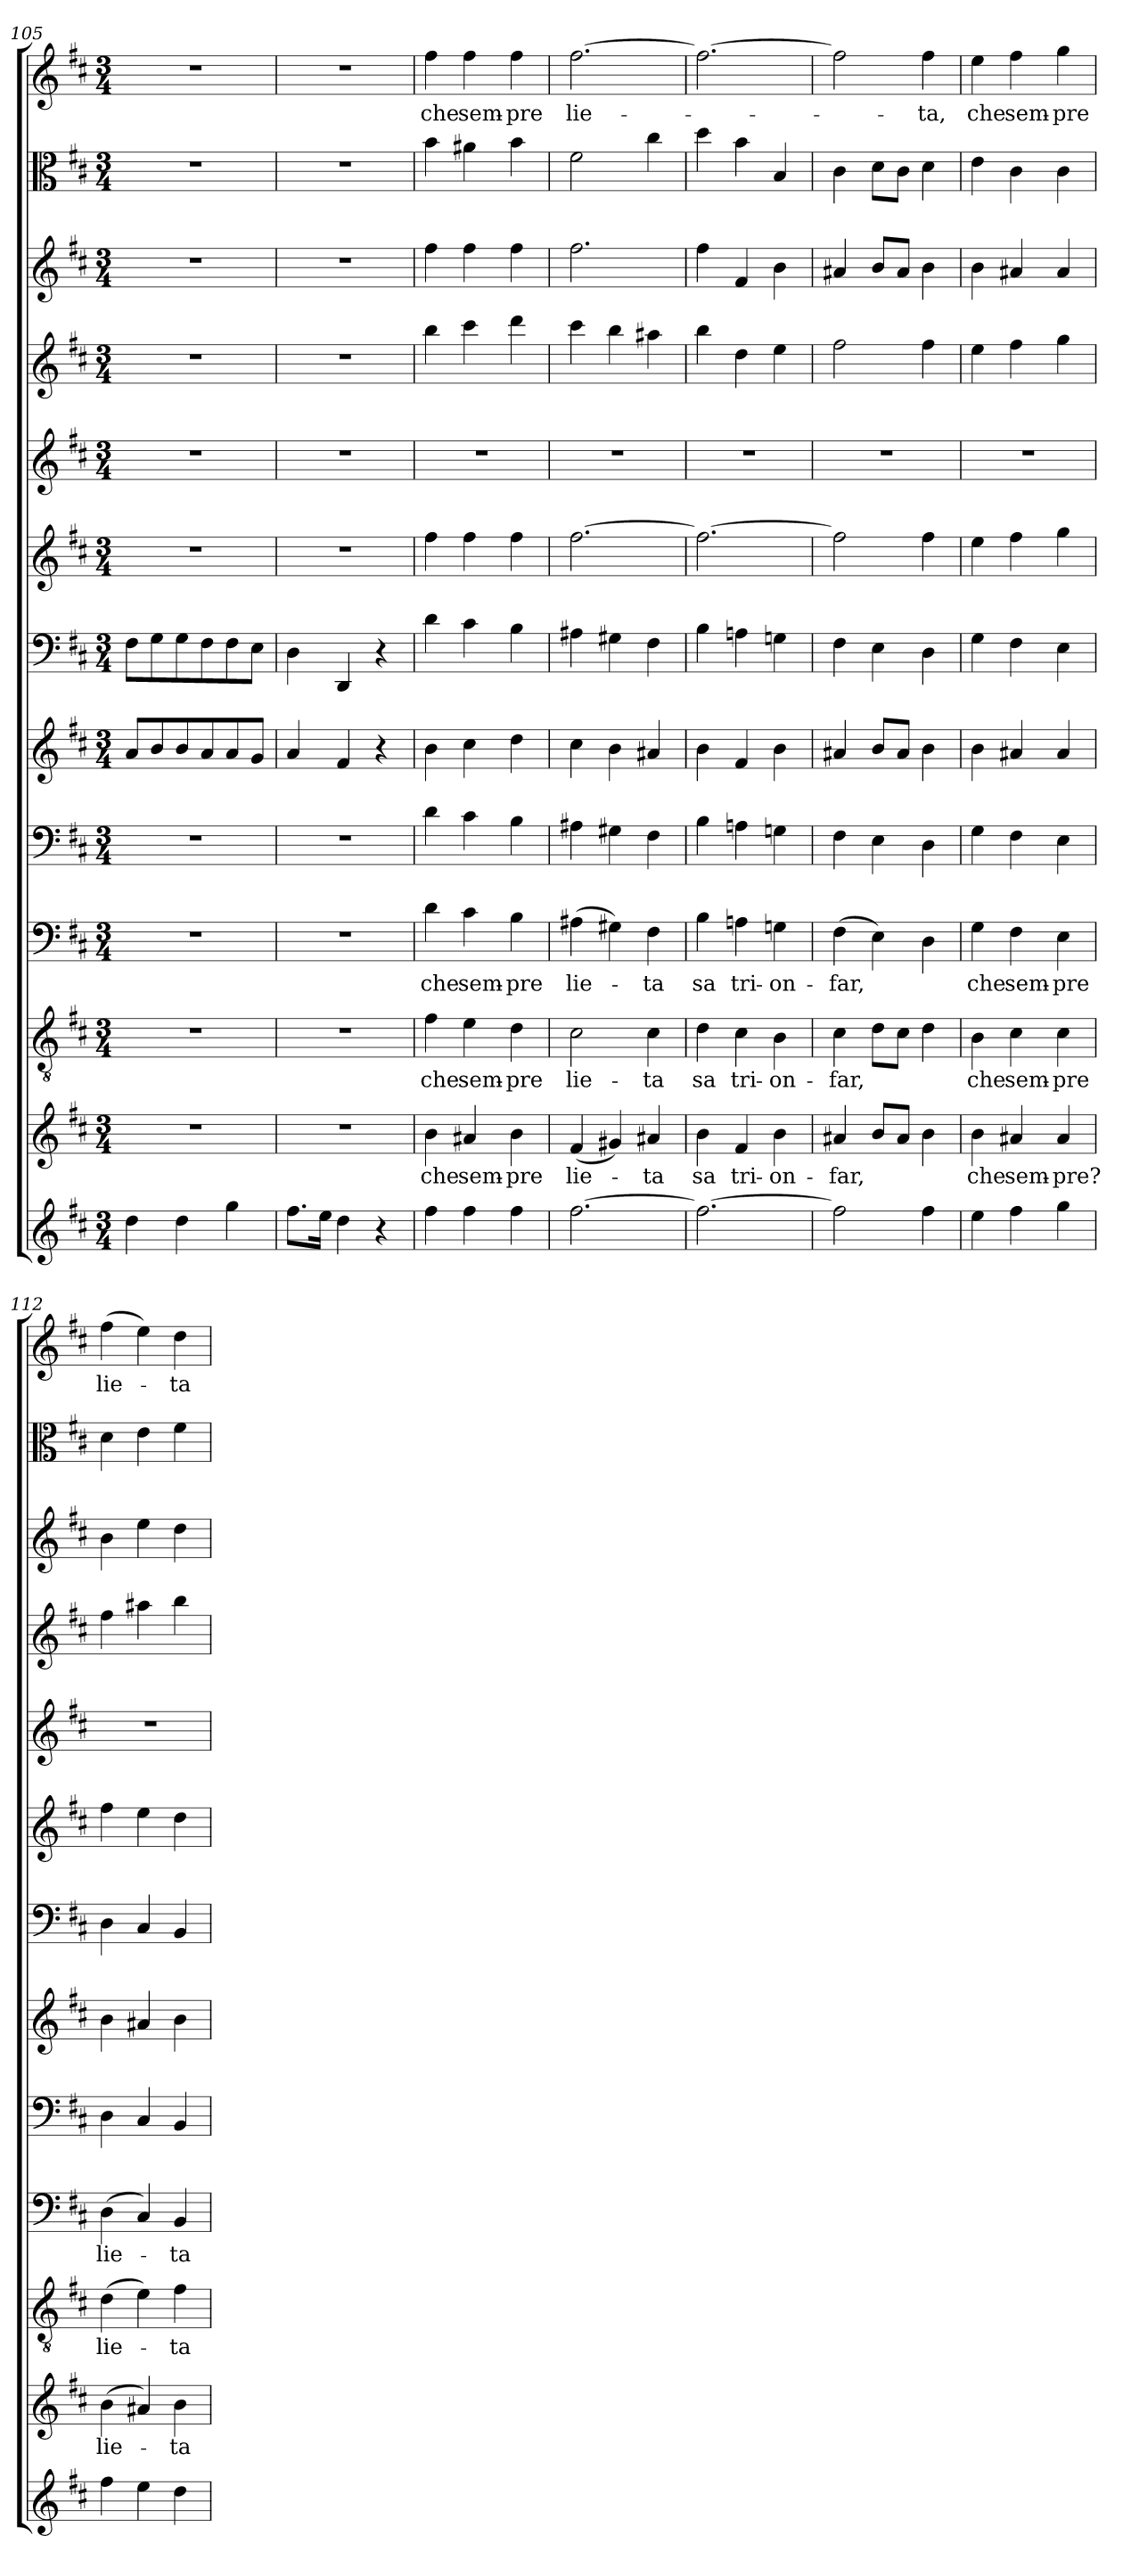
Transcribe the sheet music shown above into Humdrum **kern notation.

**kern	**kern	**text	**kern	**text	**kern	**text	**kern	**kern	**kern	**kern	**kern	**kern	**kern	**kern	**kern	**text
*part13	*part12	*part12	*part11	*part11	*part10	*part10	*part9	*part8	*part7	*part6	*part5	*part4	*part3	*part2	*part1	*part1
*staff13	*staff12	*staff12	*staff11	*staff11	*staff10	*staff10	*staff9	*staff8	*staff7	*staff6	*staff5	*staff4	*staff3	*staff2	*staff1	*staff1
*clefG2	*clefG2	*	*clefGv2	*	*clefF4	*	*clefF4	*clefG2	*clefF4	*clefG2	*clefG2	*clefG2	*clefG2	*clefC3	*clefG2	*
*k[f#c#]	*k[f#c#]	*	*k[f#c#]	*	*k[f#c#]	*	*k[f#c#]	*k[f#c#]	*k[f#c#]	*k[f#c#]	*k[f#c#]	*k[f#c#]	*k[f#c#]	*k[f#c#]	*k[f#c#]	*
*D:	*D:	*	*D:	*	*D:	*	*D:	*D:	*D:	*D:	*D:	*D:	*D:	*D:	*D:	*
*M3/4	*M3/4	*	*M3/4	*	*M3/4	*	*M3/4	*M3/4	*M3/4	*M3/4	*M3/4	*M3/4	*M3/4	*M3/4	*M3/4	*
=105	=105	=105	=105	=105	=105	=105	=105	=105	=105	=105	=105	=105	=105	=105	=105	=105
4dd\	2.r	.	2.r	.	2.r	.	2.r	8a/L	8F#\L	2.r	2.r	2.r	2.r	2.r	2.r	.
.	.	.	.	.	.	.	.	8b/	8G\	.	.	.	.	.	.	.
4dd\	.	.	.	.	.	.	.	8b/	8G\	.	.	.	.	.	.	.
.	.	.	.	.	.	.	.	8a/	8F#\	.	.	.	.	.	.	.
4gg\	.	.	.	.	.	.	.	8a/	8F#\	.	.	.	.	.	.	.
.	.	.	.	.	.	.	.	8g/J	8E\J	.	.	.	.	.	.	.
=106	=106	=106	=106	=106	=106	=106	=106	=106	=106	=106	=106	=106	=106	=106	=106	=106
8.ff#\L	2.r	.	2.r	.	2.r	.	2.r	4a/	4D\	2.r	2.r	2.r	2.r	2.r	2.r	.
16ee\Jk	.	.	.	.	.	.	.	.	.	.	.	.	.	.	.	.
4dd\	.	.	.	.	.	.	.	4f#/	4DD/	.	.	.	.	.	.	.
4r	.	.	.	.	.	.	.	4r	4r	.	.	.	.	.	.	.
=107	=107	=107	=107	=107	=107	=107	=107	=107	=107	=107	=107	=107	=107	=107	=107	=107
4ff#\	4b\	che	4f#\	che	4d\	che	4d\	4b\	4d\	4ff#\	2.r	4bb\	4ff#\	4b\	4ff#\	che
4ff#\	4a#X/	sem-	4e\	sem-	4c#\	sem-	4c#\	4cc#\	4c#\	4ff#\	.	4ccc#\	4ff#\	4a#X\	4ff#\	sem-
4ff#\	4b\	-pre	4d\	-pre	4B\	-pre	4B\	4dd\	4B\	4ff#\	.	4ddd\	4ff#\	4b\	4ff#\	-pre
=108	=108	=108	=108	=108	=108	=108	=108	=108	=108	=108	=108	=108	=108	=108	=108	=108
[2.ff#\	(4f#/	lie-	2c#\	lie-	(4A#X\	lie-	4A#X\	4cc#\	4A#X\	[2.ff#\	2.r	4ccc#\	2.ff#\	2f#\	[2.ff#\	lie-
.	4g#X/)	.	.	.	4G#X\)	.	4G#X\	4b\	4G#X\	.	.	4bb\	.	.	.	.
.	4a#X/	-ta	4c#\	-ta	4F#\	-ta	4F#\	4a#X/	4F#\	.	.	4aa#X\	.	4cc#\	.	.
=109	=109	=109	=109	=109	=109	=109	=109	=109	=109	=109	=109	=109	=109	=109	=109	=109
2.ff#\_	4b\	sa	4d\	sa	4B\	sa	4B\	4b\	4B\	2.ff#\_	2.r	4bb\	4ff#\	4dd\	2.ff#\_	.
.	4f#/	tri-	4c#\	tri-	4An\	tri-	4An\	4f#/	4An\	.	.	4dd\	4f#/	4b\	.	.
.	4b\	-on-	4B\	-on-	4Gn\	-on-	4Gn\	4b\	4Gn\	.	.	4ee\	4b\	4B/	.	.
=110	=110	=110	=110	=110	=110	=110	=110	=110	=110	=110	=110	=110	=110	=110	=110	=110
2ff#\]	4a#X/	-far,	4c#\	-far,	(4F#\	-far,	4F#\	4a#X/	4F#\	2ff#\]	2.r	2ff#\	4a#X/	4c#\	2ff#\]	.
.	8b/L	.	8d\L	.	4E\)	.	4E\	8b/L	4E\	.	.	.	8b/L	8d\L	.	.
.	8a#/J	.	8c#\J	.	.	.	.	8a#/J	.	.	.	.	8a#/J	8c#\J	.	.
4ff#\	4b\	.	4d\	.	4D\	.	4D\	4b\	4D\	4ff#\	.	4ff#\	4b\	4d\	4ff#\	-ta,
=111	=111	=111	=111	=111	=111	=111	=111	=111	=111	=111	=111	=111	=111	=111	=111	=111
4ee\	4b\	che	4B\	che	4G\	che	4G\	4b\	4G\	4ee\	2.r	4ee\	4b\	4e\	4ee\	che
4ff#\	4a#X/	sem-	4c#\	sem-	4F#\	sem-	4F#\	4a#X/	4F#\	4ff#\	.	4ff#\	4a#X/	4c#\	4ff#\	sem-
4gg\	4a#/	-pre?	4c#\	-pre	4E\	-pre	4E\	4a#/	4E\	4gg\	.	4gg\	4a#/	4c#\	4gg\	-pre
=112	=112	=112	=112	=112	=112	=112	=112	=112	=112	=112	=112	=112	=112	=112	=112	=112
4ff#\	(4b\	lie-	(4d\	lie-	(4D\	lie-	4D\	4b\	4D\	4ff#\	2.r	4ff#\	4b\	4d\	(4ff#\	lie-
4ee\	4a#X/)	.	4e\)	.	4C#/)	.	4C#/	4a#X/	4C#/	4ee\	.	4aa#X\	4ee\	4e\	4ee\)	.
4dd\	4b\	-ta	4f#\	-ta	4BB/	-ta	4BB/	4b\	4BB/	4dd\	.	4bb\	4dd\	4f#\	4dd\	-ta
=	=	=	=	=	=	=	=	=	=	=	=	=	=	=	=	=
*-	*-	*-	*-	*-	*-	*-	*-	*-	*-	*-	*-	*-	*-	*-	*-	*-
